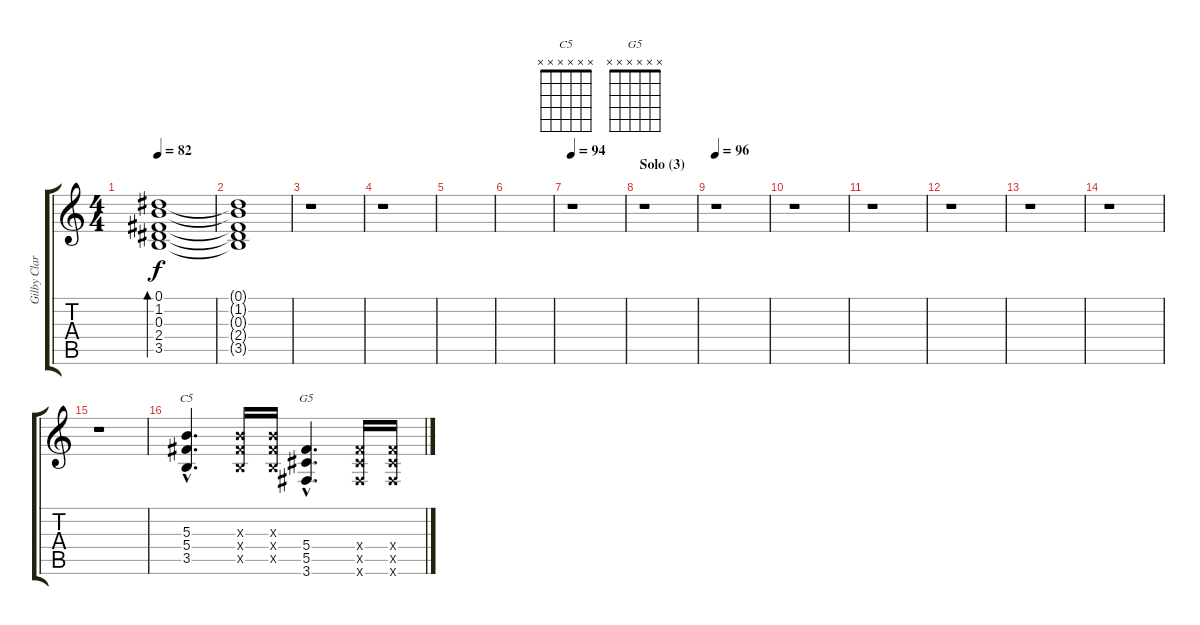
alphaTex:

\track ("Gilby Clarke" "Gilby Clar") {instrument electricguitarjazz}
\staff {score tabs}
\tuning (Eb4 Bb3 Gb3 Db3 Ab2 Eb2) {hide}
\chord ("C5" x x x x x x)
\chord ("G5" x x x x x x)
\ts (4 4)
\tempo 82
\clef g2
\ks c
(0.1 1.2 0.3 2.4 3.5).1{bd 60 dy f} |
(0.1{t} 1.2{t} 0.3{t} 2.4{t} 3.5{t}).1 |
r.1 |
r.1 |
|
|
\tempo 94
r.1 |
\section ("" "Solo (3)")
r.1 |
\tempo 96
r.1 |
r.1 |
r.1 |
r.1 |
r.1 |
r.1 |
r.1 |
(5.3{hac} 5.4{hac} 3.5{hac}).4{d ch "C5"} (5.3{x} 5.4{x} 3.5{x}).16 (5.3{x} 5.4{x} 3.5{x}).16 (5.4{hac} 5.5{hac} 3.6{hac}).4{d ch "G5"} (5.4{x} 5.5{x} 3.6{x}).16 (5.4{x} 5.5{x} 3.6{x}).16
